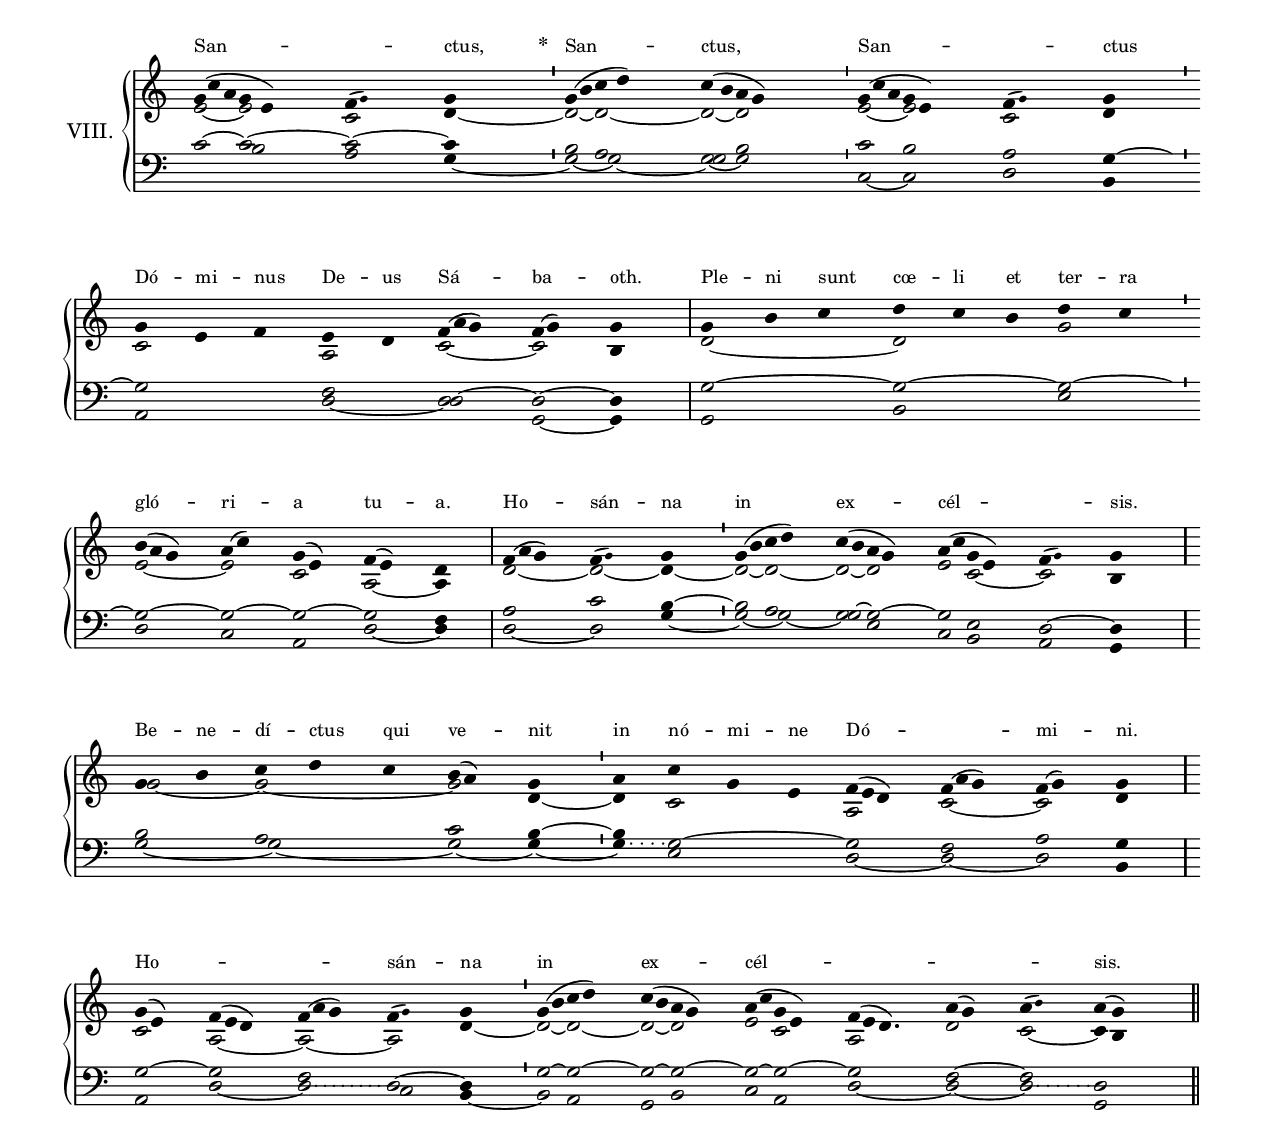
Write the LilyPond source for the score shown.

\version "2.18"
\include "gregorian.ly"
\include "noh2.ily"

%Page reference: page v.27
%(volume.page)

%Proofed 3/14

global = {
 \key g \mixolydian
 \cadenzaOn 
 \override Glissando #'thickness = #2.0
}

chantText = \lyricmode {
San -- _ ctus, 
\set stanza = " * " San -- ctus, San -- _ ctus Dó -- mi -- nus De -- us Sá -- ba -- oth. 
Ple -- ni sunt cœ -- li et ter -- ra gló -- ri -- a tu -- a. 
Ho -- sán -- na in ex -- cél -- _ sis. 
Be -- ne -- dí -- ctus qui ve -- nit in nó -- mi -- ne Dó -- _ mi -- ni. 
Ho -- _ _ sán -- na in ex -- cél -- _ _ _ sis. }

chantMusic = {
\tieDown   g'4 ( c''4 a'4 g'4 e'4) f'4 ( \once \tweak #'font-size #-4 g' ) g'4 \divisioMinima
 g'4 ( b'4 c''4 d''4) c''4 ( b'4 a'4 g'4) \divisioMinima
 g'4 ( c''4 a'4 g'4 e'4) f'4 ( \once \tweak #'font-size #-4 g' ) g'4 \divisioMinima
 \forceBreak
 g'4 e'4 f'4 e'4 d'4 f'4 ( a'4 g'4) f'4 ( g'4) g'4 \divisioMaxima
 g'4 b'4 c''4 d''4 c''4 b'4 d''4 c''4 \divisioMinima
 \forceBreak
 b'4 ( a'4 g'4) a'4 ( c''4) g'4 ( e'4) f'4 ( e'4) d'4 \divisioMaxima
 f'4 ( a'4 g'4) f'4 ( \once \tweak #'font-size #-4 g' ) g'4 \divisioMinima
 g'4 ( b'4 c''4 d''4) c''4 ( b'4 a'4 g'4) a'4 ( c''4 g'4 e'4) f'4 ( \once \tweak #'font-size #-4 g' ) g'4 \divisioMaxima
 \forceBreak
 g'4 b'4 c''4 d''4 c''4 b'4 ( a'4) g'4 \divisioMinima
 a'4 c''4 g'4 e'4 f'4 ( e'4 d'4) f'4 ( a'4 g'4) f'4 ( g'4) g'4 \divisioMaxima
 \forceBreak
 g'4 ( e'4) f'4 ( e'4 d'4) f'4 ( a'4 g'4) f'4 ( \once \tweak #'font-size #-4 g' ) g'4 \divisioMinima
 g'4 ( b'4 c''4 d''4) c''4 ( b'4 a'4 g'4) a'4 ( c''4 g'4 e'4) f'4 ( e'4 d'4.) a'4 ( g'4) a'4 ( \once \tweak #'font-size #-4 b' ) a'4 ( g'4) \finalis

}

altoMusic = {
e'2*3/2 ~ e'2 c'2 d'4 ~ \divisioMinima
d'2 ~ d'2 ~ d'2 ~ d'2 \divisioMinima
e'2*3/2 ~ e'2 c'2 d'4 \divisioMinima
c'2*3/2 a2 c'2*3/2 ~ c'2 b4 \divisioMaxima
d'2*3/2 ~ d'2*3/2 g'2 \divisioMinima
e'2*3/2 ~ e'2 c'2 a2 ~ a4 \divisioMaxima
d'2*3/2 ~ d'2 ~ d'4 ~ \divisioMinima
d'2 ~ d'2 ~ d'2 ~ d'2 e'2 c'2 ~ c'2 b4 \divisioMaxima
g'2 ~ g'2*3/2 ~ g'2 d'4 ~ \divisioMinima
d'4 c'2*3/2 a2*3/2 c'2*3/2 ~ c'2 d'4 \divisioMaxima
c'2 a2*3/2 ~ a2*3/2 ~ a2 d'4 ~ \divisioMinima
d'2 ~ d'2 ~ d'2 ~ d'2 e'2 c'2 a2*7/4 d'2 c'2 ~ c'4 b4 \finalis
}

tenorMusic = {
c'2*3/2 ~ c'2 ~ c'2 ~ c'4 \divisioMinima
b2 a2 \shiftRight g2 b2 \divisioMinima
c'2*3/2 b2 a2 g4 ~ \divisioMinima
g2*3/2 f2 \shiftRight d2*3/2 ~ d2 ~ d4 \divisioMaxima
g2*3/2 ~ g2*3/2 ~ g2 ~ \divisioMinima
g2*3/2 ~ g2 ~ g2 ~ g2 f4 \divisioMaxima
a2*3/2 c'2 b4 ~ \divisioMinima
b2 a2 \shiftRight g2 ~ g2 ~ g2 e2 d2 ~ d4 \divisioMaxima
b2 a2*3/2 c'2 b4 ~ \divisioMinima
b4 g2*3/2 ~ g2*3/2 f2*3/2 a2 g4 \divisioMaxima
g2 ~ g2*3/2 f2*3/2 d2 ~ d4 \divisioMinima
g2 ~ g2 ~ g2 ~ g2 ~ g2 ~ g2 ~ g2*7/4 f2 ~ f2 d2 \finalis
}

bassMusic = {
r2*3/2 b2 a2 g4 ~ \divisioMinima
g2 ~ g2 ~ g2 ~ g2 \divisioMinima
c2*3/2 ~ c2 d2 b,4 \divisioMinima
a,2*3/2 d2 ~ d2*3/2 g,2 ~ g,4 \divisioMaxima
g,2*3/2 b,2*3/2 e2 \divisioMinima
d2*3/2 c2 a,2 d2 ~ d4 \divisioMaxima
d2*3/2 ~ d2 g4 ~ \divisioMinima
g2 ~ g2 ~ g2 e2 c2 b,2 a,2 g,4 \divisioMaxima
g2 ~ g2*3/2 ~ g2 ~ g4 ~ \divisioMinima
g4 e2*3/2 d2*3/2 ~ d2*3/2 ~ d2 b,4 \divisioMaxima
a,2 d2*3/2 ~ d2*3/2 c2 b,4 ~ \divisioMinima
b,2 a,2 g,2 b,2 c2 a,2 d2*7/4 ~ d2 ~ d2 g,2 \finalis
}

voiceLines = {
\voiceLineStyle


s2*82/2
\allowVoiceLineBreak
\voiceLine "down" "down" g2*1/2 g2*1/2


s2*16/2
\allowVoiceLineBreak
\offsetVoiceLineY
\voiceLine "down" "down" d2*3/2 d2*1/2


s2*39/4
\allowVoiceLineBreak
\offsetVoiceLineY
\voiceLine "down" "down" d2*2/2 d2*1/2


}

\score{
  <<
    \new Lyrics
    \new GrandStaff <<
      \set GrandStaff.autoBeaming = ##f
      \set GrandStaff.instrumentName = \markup \center-column {
        "VIII."
      }
      \new Staff = up <<
        \new Voice = "chant" {
          \voiceOne \global \chantMusic
        }
        \new Voice {
          \voiceTwo \global \altoMusic
        }
      >>

      \new Staff = down <<
        \clef bass
        \new Voice {
          \voiceOne \global \tenorMusic
        }
        \new Voice {
          \voiceTwo \global \bassMusic
        }
	\new Voice {
        \voiceThree \global \voiceLines
        }
      >>
    >>
    \context Lyrics {
      \lyricsto chant {
      \chantText
    }
    }
  >>
  \layout{
  }
  
}
